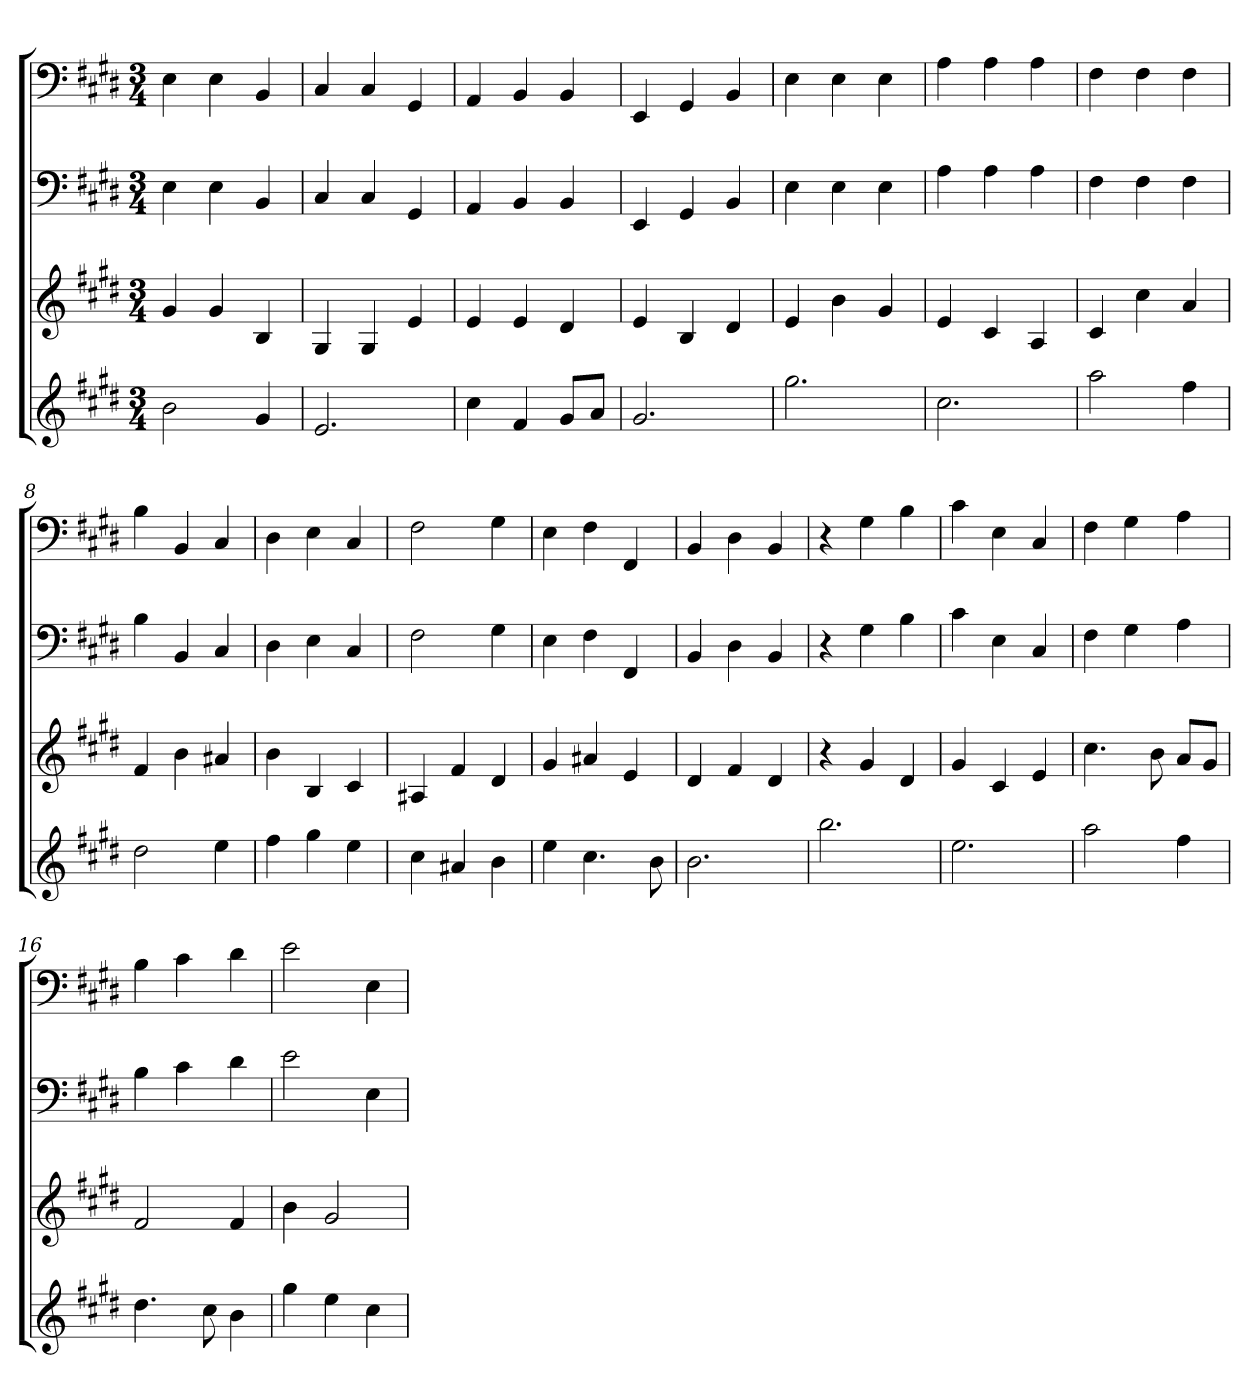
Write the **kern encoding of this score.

**kern	**kern	**kern	**kern
*part4	*part3	*part2	*part1
*staff4	*staff3	*staff2	*staff1
*k[f#c#g#d#]	*k[f#c#g#d#]	*k[f#c#g#d#]	*k[f#c#g#d#]
*E:	*E:	*E:	*E:
*M3/4	*M3/4	*M3/4	*M3/4
=1	=1	=1	=1
2b	4g#	4E	4E
.	4g#	4E	4E
4g#	4B	4BB	4BB
=2	=2	=2	=2
2.e	4G#	4C#	4C#
.	4G#	4C#	4C#
.	4e	4GG#	4GG#
=3	=3	=3	=3
4cc#	4e	4AA	4AA
4f#	4e	4BB	4BB
8g#L	4d#	4BB	4BB
8aJ	.	.	.
=4	=4	=4	=4
2.g#	4e	4EE	4EE
.	4B	4GG#	4GG#
.	4d#	4BB	4BB
=5	=5	=5	=5
2.gg#	4e	4E	4E
.	4b	4E	4E
.	4g#	4E	4E
=6	=6	=6	=6
2.cc#	4e	4A	4A
.	4c#	4A	4A
.	4A	4A	4A
=7	=7	=7	=7
2aa	4c#	4F#	4F#
.	4cc#	4F#	4F#
4ff#	4a	4F#	4F#
=8	=8	=8	=8
2dd#	4f#	4B	4B
.	4b	4BB	4BB
4ee	4a#X	4C#	4C#
=9	=9	=9	=9
4ff#	4b	4D#	4D#
4gg#	4B	4E	4E
4ee	4c#	4C#	4C#
=10	=10	=10	=10
4cc#	4A#X	2F#	2F#
4a#X	4f#	.	.
4b	4d#	4G#	4G#
=11	=11	=11	=11
4ee	4g#	4E	4E
4.cc#	4a#X	4F#	4F#
.	4e	4FF#	4FF#
8b	.	.	.
=12	=12	=12	=12
2.b	4d#	4BB	4BB
.	4f#	4D#	4D#
.	4d#	4BB	4BB
=13	=13	=13	=13
2.bb	4r	4r	4r
.	4g#	4G#	4G#
.	4d#	4B	4B
=14	=14	=14	=14
2.ee	4g#	4c#	4c#
.	4c#	4E	4E
.	4e	4C#	4C#
=15	=15	=15	=15
2aa	4.cc#	4F#	4F#
.	.	4G#	4G#
.	8b	.	.
4ff#	8aL	4A	4A
.	8g#J	.	.
=16	=16	=16	=16
4.dd#	2f#	4B	4B
.	.	4c#	4c#
8cc#	.	.	.
4b	4f#	4d#	4d#
=17	=17	=17	=17
4gg#	4b	2e	2e
4ee	2g#	.	.
4cc#	.	4E	4E
=	=	=	=
*-	*-	*-	*-
